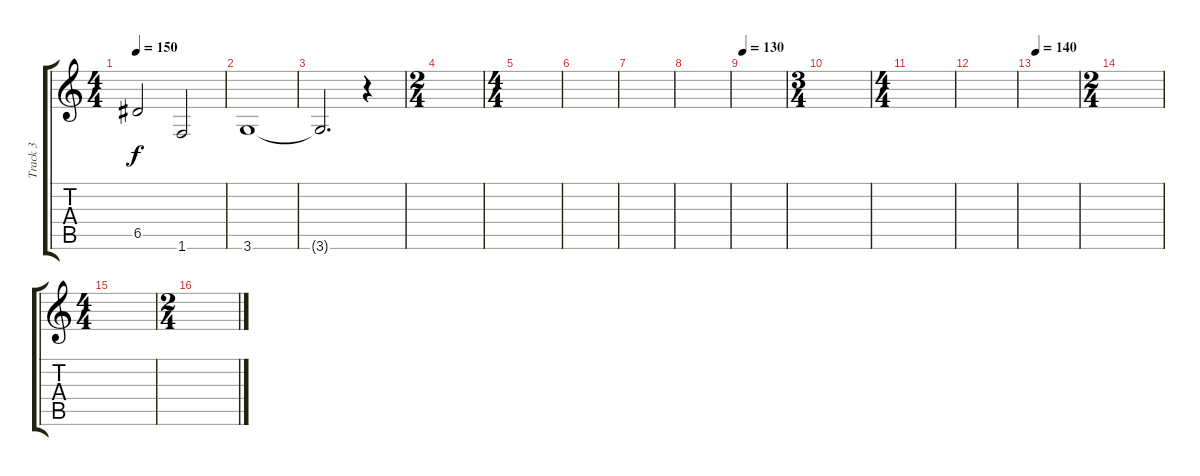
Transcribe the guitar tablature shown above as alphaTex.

\track ("Track 3" "Track 3") {instrument overdrivenguitar}
\staff {score tabs}
\tuning (E4 B3 G3 D3 A2 E2) {hide}
\ts (4 4)
\tempo 150
\clef g2
\ks c
6.5.2{dy f} 1.6.2 |
3.6.1 |
3.6{t}.2{d} r.4 |
\ts (2 4)
|
\ts (4 4)
|
|
|
|
\tempo 130
|
\ts (3 4)
|
\ts (4 4)
|
|
\tempo 140
|
\ts (2 4)
|
\ts (4 4)
|
\ts (2 4)
